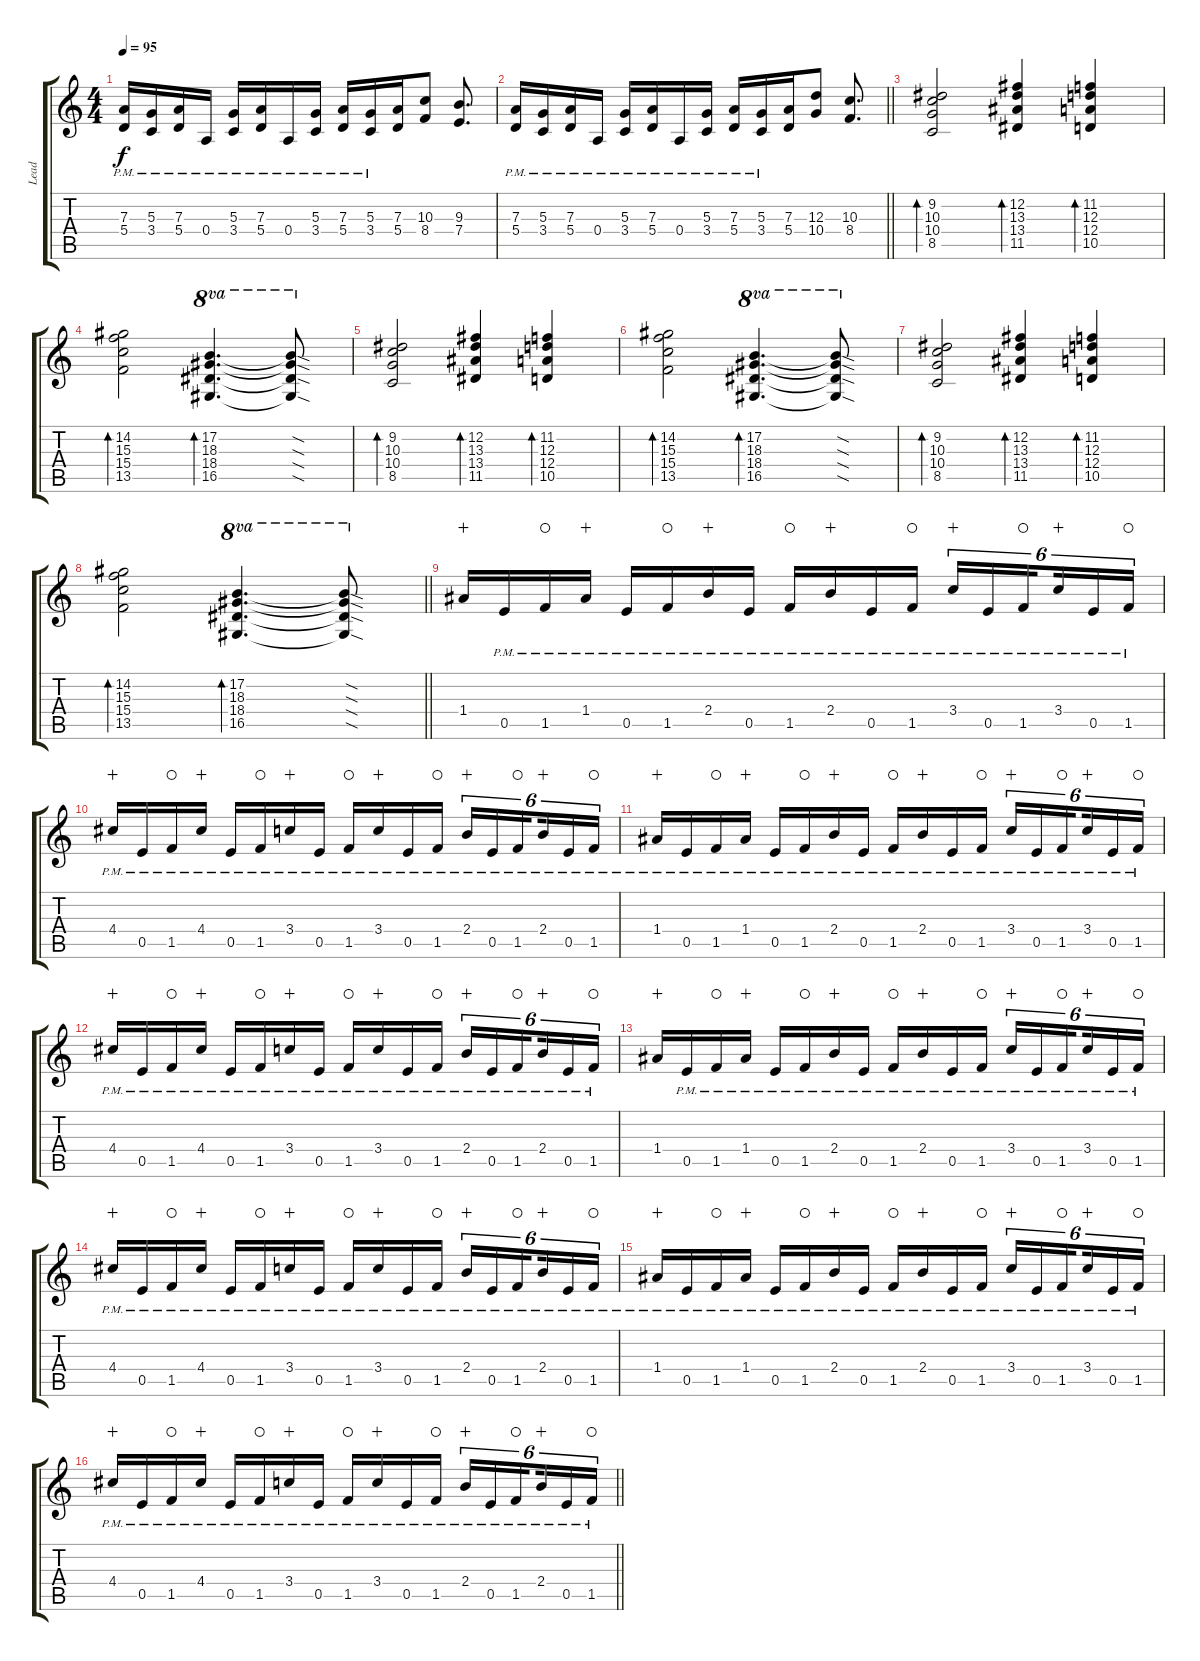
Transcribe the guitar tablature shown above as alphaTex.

\track ("Lead" "Lead") {instrument distortionguitar}
\staff {score tabs}
\tuning (B3 Gb3 D3 A2 E2 B1) {hide}
\ts (4 4)
\tempo 95
\clef g2
\ks c
(7.3{pm} 5.4{pm}).16{dy f} (5.3{pm} 3.4{pm}).16 (7.3{pm} 5.4{pm}).16 0.4{pm}.16 (5.3{pm} 3.4{pm}).16 (7.3{pm} 5.4{pm}).16 0.4{pm}.16 (5.3{pm} 3.4{pm}).16 (7.3{pm} 5.4{pm}).16 (5.3{pm} 3.4{pm}).16 (7.3 5.4).16 (10.3 8.4).8 (9.3 7.4).8{d} |
\barLineRight lightlight
(7.3{pm} 5.4{pm}).16 (5.3{pm} 3.4{pm}).16 (7.3{pm} 5.4{pm}).16 0.4{pm}.16 (5.3{pm} 3.4{pm}).16 (7.3{pm} 5.4{pm}).16 0.4{pm}.16 (5.3{pm} 3.4{pm}).16 (7.3{pm} 5.4{pm}).16 (5.3{pm} 3.4{pm}).16 (7.3 5.4).16 (12.3 10.4).8 (10.3 8.4).8{d} |
(9.2 10.3 10.4 8.5).2{bd 120 volume 16 instrument electricguitarclean} (12.2 13.3 13.4 11.5).4{bd 120} (11.2 12.3 12.4 10.5).4{bd 120} |
(14.2 15.3 15.4 13.5).2{bd 120} (17.2 18.3 18.4 16.5).4{d bd 120 ot 8va} (17.2{sod t} 18.3{sod t} 18.4{sod t} 16.5{sod t}).8{ot 8va} |
(9.2 10.3 10.4 8.5).2{bd 120} (12.2 13.3 13.4 11.5).4{bd 120} (11.2 12.3 12.4 10.5).4{bd 120} |
(14.2 15.3 15.4 13.5).2{bd 120} (17.2 18.3 18.4 16.5).4{d bd 120 ot 8va} (17.2{sod t} 18.3{sod t} 18.4{sod t} 16.5{sod t}).8{ot 8va} |
(9.2 10.3 10.4 8.5).2{bd 120} (12.2 13.3 13.4 11.5).4{bd 120} (11.2 12.3 12.4 10.5).4{bd 120} |
\barLineRight lightlight
(14.2 15.3 15.4 13.5).2{bd 120} (17.2 18.3 18.4 16.5).4{d bd 120 ot 8va} (17.2{sod t} 18.3{sod t} 18.4{sod t} 16.5{sod t}).8{ot 8va} |
1.4.16{ot 8vb volume 12 instrument distortionguitar wahc} 0.5{pm}.16{ot 8vb} 1.5{pm}.16{ot 8vb waho} 1.4{pm}.16{ot 8vb wahc} 0.5{pm}.16{ot 8vb} 1.5{pm}.16{ot 8vb waho} 2.4{pm}.16{ot 8vb wahc} 0.5{pm}.16{ot 8vb} 1.5{pm}.16{ot 8vb waho} 2.4{pm}.16{ot 8vb wahc} 0.5{pm}.16{ot 8vb} 1.5{pm}.16{ot 8vb waho} 3.4{pm}.16{tu (6 4) ot 8vb wahc} 0.5{pm}.16{tu (6 4) ot 8vb} 1.5{pm}.16{tu (6 4) ot 8vb waho beam splitsecondary} 3.4{pm}.16{tu (6 4) ot 8vb wahc} 0.5{pm}.16{tu (6 4) ot 8vb} 1.5{pm}.16{tu (6 4) ot 8vb waho} |
4.4{pm}.16{ot 8vb wahc} 0.5{pm}.16{ot 8vb} 1.5{pm}.16{ot 8vb waho} 4.4{pm}.16{ot 8vb wahc} 0.5{pm}.16{ot 8vb} 1.5{pm}.16{ot 8vb waho} 3.4{pm}.16{ot 8vb wahc} 0.5{pm}.16{ot 8vb} 1.5{pm}.16{ot 8vb waho} 3.4{pm}.16{ot 8vb wahc} 0.5{pm}.16{ot 8vb} 1.5{pm}.16{ot 8vb waho} 2.4{pm}.16{tu (6 4) ot 8vb wahc} 0.5{pm}.16{tu (6 4) ot 8vb} 1.5{pm}.16{tu (6 4) ot 8vb waho beam splitsecondary} 2.4{pm}.16{tu (6 4) ot 8vb wahc} 0.5{pm}.16{tu (6 4) ot 8vb} 1.5{pm}.16{tu (6 4) ot 8vb waho} |
1.4{pm}.16{ot 8vb wahc} 0.5{pm}.16{ot 8vb} 1.5{pm}.16{ot 8vb waho} 1.4{pm}.16{ot 8vb wahc} 0.5{pm}.16{ot 8vb} 1.5{pm}.16{ot 8vb waho} 2.4{pm}.16{ot 8vb wahc} 0.5{pm}.16{ot 8vb} 1.5{pm}.16{ot 8vb waho} 2.4{pm}.16{ot 8vb wahc} 0.5{pm}.16{ot 8vb} 1.5{pm}.16{ot 8vb waho} 3.4{pm}.16{tu (6 4) ot 8vb wahc} 0.5{pm}.16{tu (6 4) ot 8vb} 1.5{pm}.16{tu (6 4) ot 8vb waho beam splitsecondary} 3.4{pm}.16{tu (6 4) ot 8vb wahc} 0.5{pm}.16{tu (6 4) ot 8vb} 1.5{pm}.16{tu (6 4) ot 8vb waho} |
4.4{pm}.16{ot 8vb wahc} 0.5{pm}.16{ot 8vb} 1.5{pm}.16{ot 8vb waho} 4.4{pm}.16{ot 8vb wahc} 0.5{pm}.16{ot 8vb} 1.5{pm}.16{ot 8vb waho} 3.4{pm}.16{ot 8vb wahc} 0.5{pm}.16{ot 8vb} 1.5{pm}.16{ot 8vb waho} 3.4{pm}.16{ot 8vb wahc} 0.5{pm}.16{ot 8vb} 1.5{pm}.16{ot 8vb waho} 2.4{pm}.16{tu (6 4) ot 8vb wahc} 0.5{pm}.16{tu (6 4) ot 8vb} 1.5{pm}.16{tu (6 4) ot 8vb waho beam splitsecondary} 2.4{pm}.16{tu (6 4) ot 8vb wahc} 0.5{pm}.16{tu (6 4) ot 8vb} 1.5{pm}.16{tu (6 4) ot 8vb waho} |
1.4.16{ot 8vb wahc} 0.5{pm}.16{ot 8vb} 1.5{pm}.16{ot 8vb waho} 1.4{pm}.16{ot 8vb wahc} 0.5{pm}.16{ot 8vb} 1.5{pm}.16{ot 8vb waho} 2.4{pm}.16{ot 8vb wahc} 0.5{pm}.16{ot 8vb} 1.5{pm}.16{ot 8vb waho} 2.4{pm}.16{ot 8vb wahc} 0.5{pm}.16{ot 8vb} 1.5{pm}.16{ot 8vb waho} 3.4{pm}.16{tu (6 4) ot 8vb wahc} 0.5{pm}.16{tu (6 4) ot 8vb} 1.5{pm}.16{tu (6 4) ot 8vb waho beam splitsecondary} 3.4{pm}.16{tu (6 4) ot 8vb wahc} 0.5{pm}.16{tu (6 4) ot 8vb} 1.5{pm}.16{tu (6 4) ot 8vb waho} |
4.4{pm}.16{ot 8vb wahc} 0.5{pm}.16{ot 8vb} 1.5{pm}.16{ot 8vb waho} 4.4{pm}.16{ot 8vb wahc} 0.5{pm}.16{ot 8vb} 1.5{pm}.16{ot 8vb waho} 3.4{pm}.16{ot 8vb wahc} 0.5{pm}.16{ot 8vb} 1.5{pm}.16{ot 8vb waho} 3.4{pm}.16{ot 8vb wahc} 0.5{pm}.16{ot 8vb} 1.5{pm}.16{ot 8vb waho} 2.4{pm}.16{tu (6 4) ot 8vb wahc} 0.5{pm}.16{tu (6 4) ot 8vb} 1.5{pm}.16{tu (6 4) ot 8vb waho beam splitsecondary} 2.4{pm}.16{tu (6 4) ot 8vb wahc} 0.5{pm}.16{tu (6 4) ot 8vb} 1.5{pm}.16{tu (6 4) ot 8vb waho} |
1.4{pm}.16{ot 8vb wahc} 0.5{pm}.16{ot 8vb} 1.5{pm}.16{ot 8vb waho} 1.4{pm}.16{ot 8vb wahc} 0.5{pm}.16{ot 8vb} 1.5{pm}.16{ot 8vb waho} 2.4{pm}.16{ot 8vb wahc} 0.5{pm}.16{ot 8vb} 1.5{pm}.16{ot 8vb waho} 2.4{pm}.16{ot 8vb wahc} 0.5{pm}.16{ot 8vb} 1.5{pm}.16{ot 8vb waho} 3.4{pm}.16{tu (6 4) ot 8vb wahc} 0.5{pm}.16{tu (6 4) ot 8vb} 1.5{pm}.16{tu (6 4) ot 8vb waho beam splitsecondary} 3.4{pm}.16{tu (6 4) ot 8vb wahc} 0.5{pm}.16{tu (6 4) ot 8vb} 1.5{pm}.16{tu (6 4) ot 8vb waho} |
\barLineRight lightlight
4.4{pm}.16{ot 8vb wahc} 0.5{pm}.16{ot 8vb} 1.5{pm}.16{ot 8vb waho} 4.4{pm}.16{ot 8vb wahc} 0.5{pm}.16{ot 8vb} 1.5{pm}.16{ot 8vb waho} 3.4{pm}.16{ot 8vb wahc} 0.5{pm}.16{ot 8vb} 1.5{pm}.16{ot 8vb waho} 3.4{pm}.16{ot 8vb wahc} 0.5{pm}.16{ot 8vb} 1.5{pm}.16{ot 8vb waho} 2.4{pm}.16{tu (6 4) ot 8vb wahc} 0.5{pm}.16{tu (6 4) ot 8vb} 1.5{pm}.16{tu (6 4) ot 8vb waho beam splitsecondary} 2.4{pm}.16{tu (6 4) ot 8vb wahc} 0.5{pm}.16{tu (6 4) ot 8vb} 1.5{pm}.16{tu (6 4) ot 8vb waho}
